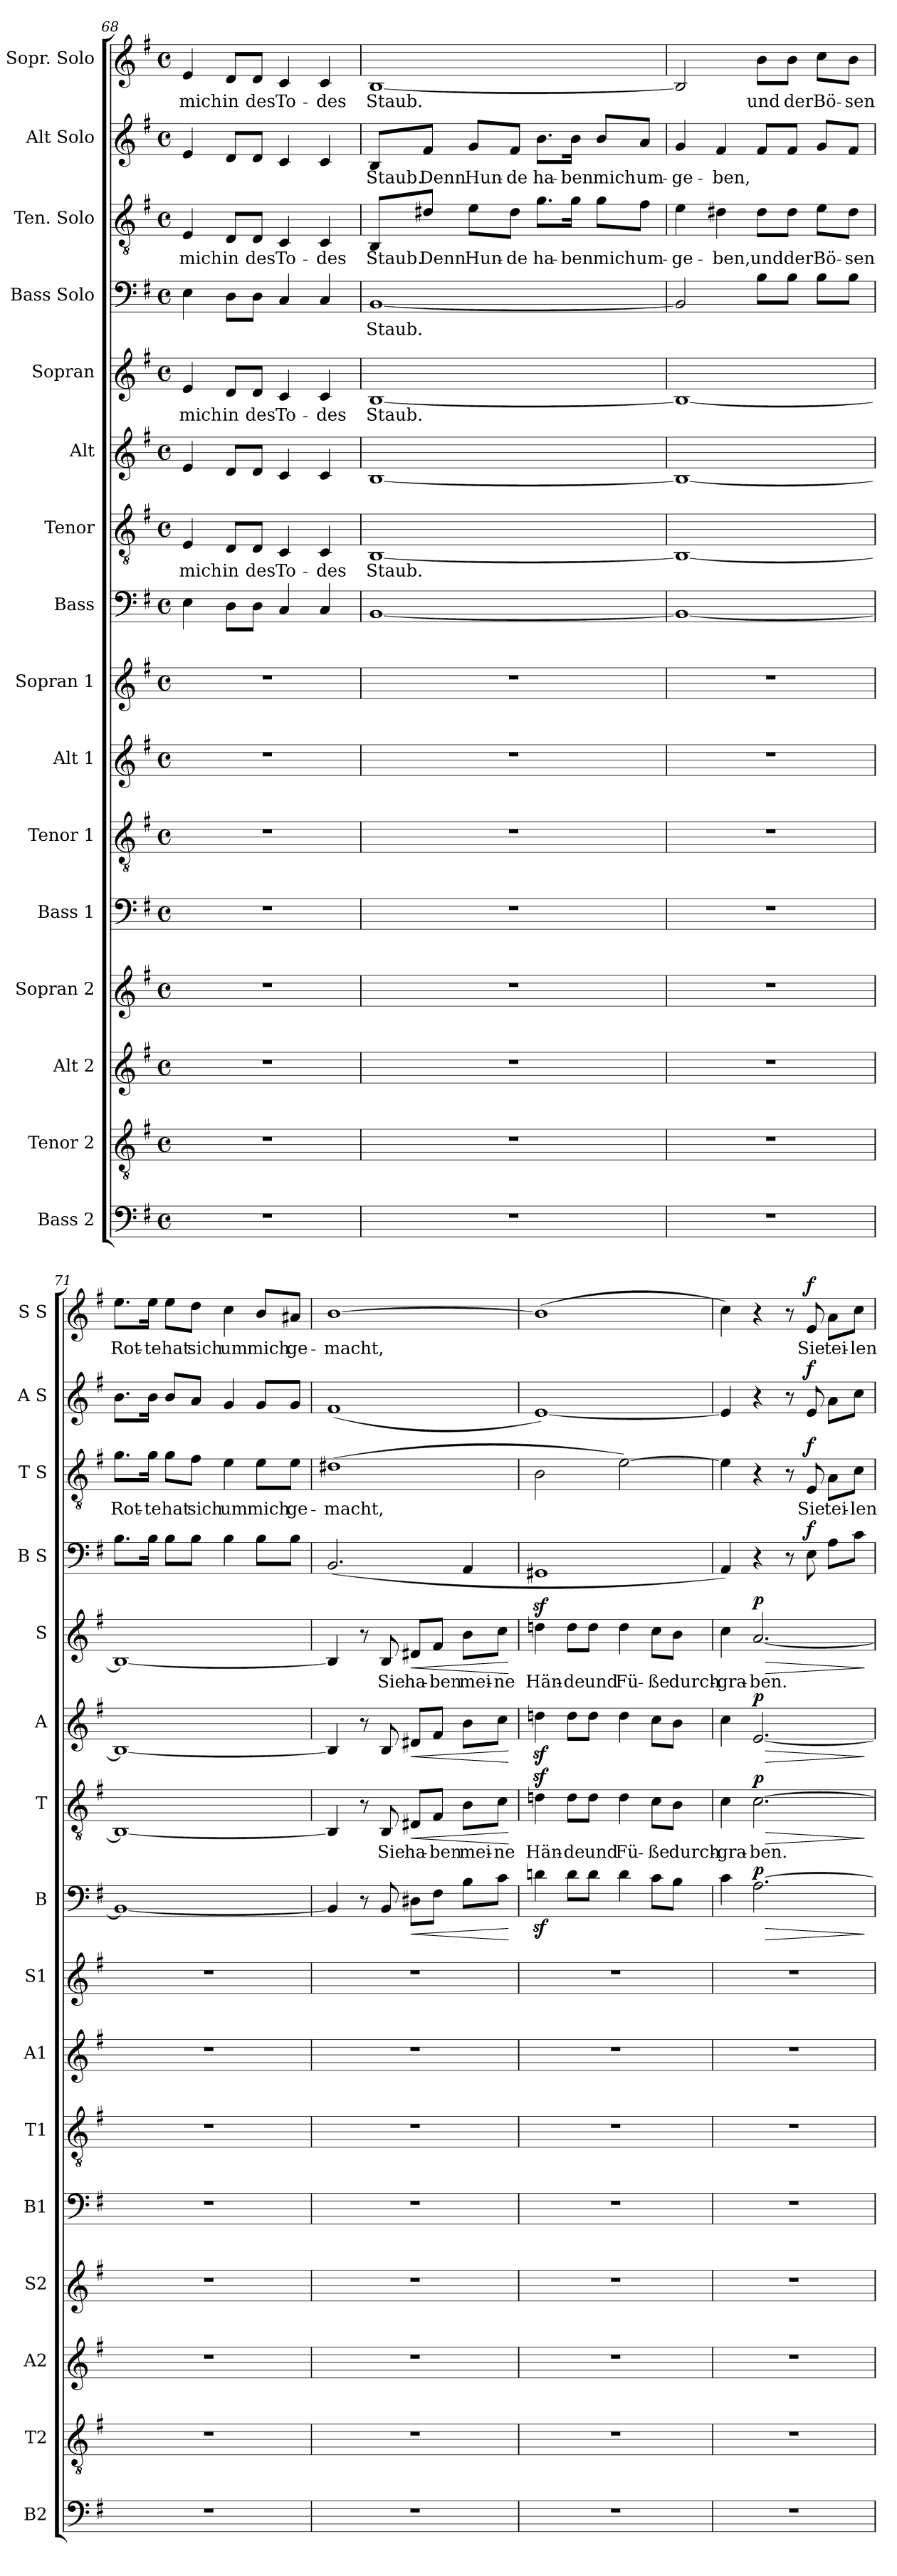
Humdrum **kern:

**kern	**kern	**kern	**kern	**kern	**kern	**kern	**kern	**kern	**dynam	**kern	**text	**dynam	**kern	**dynam	**kern	**text	**dynam	**kern	**text	**dynam	**kern	**text	**dynam	**kern	**text	**dynam	**kern	**text	**dynam
*part16	*part15	*part14	*part13	*part12	*part11	*part10	*part9	*part8	*part8	*part7	*part7	*part7	*part6	*part6	*part5	*part5	*part5	*part4	*part4	*part4	*part3	*part3	*part3	*part2	*part2	*part2	*part1	*part1	*part1
*staff16	*staff15	*staff14	*staff13	*staff12	*staff11	*staff10	*staff9	*staff8	*staff8	*staff7	*staff7	*staff7	*staff6	*staff6	*staff5	*staff5	*staff5	*staff4	*staff4	*staff4	*staff3	*staff3	*staff3	*staff2	*staff2	*staff2	*staff1	*staff1	*staff1
*I"Bass 2	*I"Tenor 2	*I"Alt 2	*I"Sopran 2	*I"Bass 1	*I"Tenor 1	*I"Alt 1	*I"Sopran 1	*I"Bass	*	*I"Tenor	*	*	*I"Alt	*	*I"Sopran	*	*	*I"Bass Solo	*	*	*I"Ten. Solo	*	*	*I"Alt Solo	*	*	*I"Sopr. Solo	*	*
*I'B2	*I'T2	*I'A2	*I'S2	*I'B1	*I'T1	*I'A1	*I'S1	*I'B	*	*I'T	*	*	*I'A	*	*I'S	*	*	*I'B S	*	*	*I'T S	*	*	*I'A S	*	*	*I'S S	*	*
*clefF4	*clefGv2	*clefG2	*clefG2	*clefF4	*clefGv2	*clefG2	*clefG2	*clefF4	*	*clefGv2	*	*	*clefG2	*	*clefG2	*	*	*clefF4	*	*	*clefGv2	*	*	*clefG2	*	*	*clefG2	*	*
*k[f#]	*k[f#]	*k[f#]	*k[f#]	*k[f#]	*k[f#]	*k[f#]	*k[f#]	*k[f#]	*	*k[f#]	*	*	*k[f#]	*	*k[f#]	*	*	*k[f#]	*	*	*k[f#]	*	*	*k[f#]	*	*	*k[f#]	*	*
*M4/4	*M4/4	*M4/4	*M4/4	*M4/4	*M4/4	*M4/4	*M4/4	*M4/4	*	*M4/4	*	*	*M4/4	*	*M4/4	*	*	*M4/4	*	*	*M4/4	*	*	*M4/4	*	*	*M4/4	*	*
*met(c)	*met(c)	*met(c)	*met(c)	*met(c)	*met(c)	*met(c)	*met(c)	*met(c)	*	*met(c)	*	*	*met(c)	*	*met(c)	*	*	*met(c)	*	*	*met(c)	*	*	*met(c)	*	*	*met(c)	*	*
=68	=68	=68	=68	=68	=68	=68	=68	=68	=68	=68	=68	=68	=68	=68	=68	=68	=68	=68	=68	=68	=68	=68	=68	=68	=68	=68	=68	=68	=68
1r	1r	1r	1r	1r	1r	1r	1r	4E\	.	4E/	mich	.	4e/	.	4e/	mich	.	4E\	.	.	4E/	mich	.	4e/	.	.	4e/	mich	.
.	.	.	.	.	.	.	.	8D\L	.	8D/L	in	.	8d/L	.	8d/L	in	.	8D\L	.	.	8D/L	in	.	8d/L	.	.	8d/L	in	.
.	.	.	.	.	.	.	.	8D\J	.	8D/J	des	.	8d/J	.	8d/J	des	.	8D\J	.	.	8D/J	des	.	8d/J	.	.	8d/J	des	.
.	.	.	.	.	.	.	.	4C/	.	4C/	To-	.	4c/	.	4c/	To-	.	4C/	.	.	4C/	To-	.	4c/	.	.	4c/	To-	.
.	.	.	.	.	.	.	.	4C/	.	4C/	-des	.	4c/	.	4c/	-des	.	4C/	.	.	4C/	-des	.	4c/	.	.	4c/	-des	.
!!LO:LB:g=z
=69	=69	=69	=69	=69	=69	=69	=69	=69	=69	=69	=69	=69	=69	=69	=69	=69	=69	=69	=69	=69	=69	=69	=69	=69	=69	=69	=69	=69	=69
1r	1r	1r	1r	1r	1r	1r	1r	[1BB	.	[1BB	Staub.	.	[1B	.	[1B	Staub.	.	[1BB	Staub.	.	8BB/L	Staub.	.	8B/L	Staub.	.	[1B	Staub.	.
.	.	.	.	.	.	.	.	.	.	.	.	.	.	.	.	.	.	.	.	.	8d#X/J	Denn	.	8f#/J	Denn	.	.	.	.
.	.	.	.	.	.	.	.	.	.	.	.	.	.	.	.	.	.	.	.	.	8e\L	Hun-	.	8g/L	Hun-	.	.	.	.
.	.	.	.	.	.	.	.	.	.	.	.	.	.	.	.	.	.	.	.	.	8d#\J	-de	.	8f#/J	-de	.	.	.	.
.	.	.	.	.	.	.	.	.	.	.	.	.	.	.	.	.	.	.	.	.	8.g\L	ha-	.	8.b\L	ha-	.	.	.	.
.	.	.	.	.	.	.	.	.	.	.	.	.	.	.	.	.	.	.	.	.	16g\Jk	-ben	.	16b\Jk	-ben	.	.	.	.
.	.	.	.	.	.	.	.	.	.	.	.	.	.	.	.	.	.	.	.	.	8g\L	mich	.	8b/L	mich	.	.	.	.
.	.	.	.	.	.	.	.	.	.	.	.	.	.	.	.	.	.	.	.	.	8f#\J	um-	.	8a/J	um-	.	.	.	.
=70	=70	=70	=70	=70	=70	=70	=70	=70	=70	=70	=70	=70	=70	=70	=70	=70	=70	=70	=70	=70	=70	=70	=70	=70	=70	=70	=70	=70	=70
1r	1r	1r	1r	1r	1r	1r	1r	1BB_	.	1BB_	.	.	1B_	.	1B_	.	.	2BB/]	.	.	4e\	-ge-	.	4g/	-ge-	.	2B/]	.	.
.	.	.	.	.	.	.	.	.	.	.	.	.	.	.	.	.	.	.	.	.	4d#X\	-ben,	.	4f#/	-ben,	.	.	.	.
.	.	.	.	.	.	.	.	.	.	.	.	.	.	.	.	.	.	8B\L	.	.	8d#\L	und	.	8f#/L	.	.	8b\L	und	.
.	.	.	.	.	.	.	.	.	.	.	.	.	.	.	.	.	.	8B\J	.	.	8d#\J	der	.	8f#/J	.	.	8b\J	der	.
.	.	.	.	.	.	.	.	.	.	.	.	.	.	.	.	.	.	8B\L	.	.	8e\L	Bö-	.	8g/L	.	.	8cc\L	Bö-	.
.	.	.	.	.	.	.	.	.	.	.	.	.	.	.	.	.	.	8B\J	.	.	8d#\J	-sen	.	8f#/J	.	.	8b\J	-sen	.
=71	=71	=71	=71	=71	=71	=71	=71	=71	=71	=71	=71	=71	=71	=71	=71	=71	=71	=71	=71	=71	=71	=71	=71	=71	=71	=71	=71	=71	=71
1r	1r	1r	1r	1r	1r	1r	1r	1BB_	.	1BB_	.	.	1B_	.	1B_	.	.	8.B\L	.	.	8.g\L	Rot-	.	8.b\L	.	.	8.ee\L	Rot-	.
.	.	.	.	.	.	.	.	.	.	.	.	.	.	.	.	.	.	16B\Jk	.	.	16g\Jk	-te	.	16b\Jk	.	.	16ee\Jk	-te	.
.	.	.	.	.	.	.	.	.	.	.	.	.	.	.	.	.	.	8B\L	.	.	8g\L	hat	.	8b/L	.	.	8ee\L	hat	.
.	.	.	.	.	.	.	.	.	.	.	.	.	.	.	.	.	.	8B\J	.	.	8f#\J	sich	.	8a/J	.	.	8dd\J	sich	.
.	.	.	.	.	.	.	.	.	.	.	.	.	.	.	.	.	.	4B\	.	.	4e\	um	.	4g/	.	.	4cc\	um	.
.	.	.	.	.	.	.	.	.	.	.	.	.	.	.	.	.	.	8B\L	.	.	8e\L	mich	.	8g/L	.	.	8b/L	mich	.
.	.	.	.	.	.	.	.	.	.	.	.	.	.	.	.	.	.	8B\J	.	.	8e\J	ge-	.	8g/J	.	.	8a#X/J	ge-	.
!!LO:PB:g=z
=72	=72	=72	=72	=72	=72	=72	=72	=72	=72	=72	=72	=72	=72	=72	=72	=72	=72	=72	=72	=72	=72	=72	=72	=72	=72	=72	=72	=72	=72
1r	1r	1r	1r	1r	1r	1r	1r	4BB/]	.	4BB/]	.	.	4B/]	.	4B/]	.	.	(2.BB/	.	.	(>1d#X	-macht,	.	(1f#	.	.	[1b	-macht,	.
.	.	.	.	.	.	.	.	8r	.	8r	.	.	8r	.	8r	.	.	.	.	.	.	.	.	.	.	.	.	.	.
.	.	.	.	.	.	.	.	8BB/	.	8BB/	Sie	.	8B/	.	8B/	Sie	.	.	.	.	.	.	.	.	.	.	.	.	.
!	!	!	!	!	!	!	!	!	!LO:HP:b	!	!	!LO:HP:b	!	!LO:HP:b	!	!	!LO:HP:b	!	!	!	!	!	!	!	!	!	!	!	!
.	.	.	.	.	.	.	.	8D#X\L	<	8D#X/L	ha-	<	8d#X/L	<	8d#X/L	ha-	<	.	.	.	.	.	.	.	.	.	.	.	.
.	.	.	.	.	.	.	.	8F#\J	.	8F#/J	-ben	.	8f#/J	.	8f#/J	-ben	.	.	.	.	.	.	.	.	.	.	.	.	.
.	.	.	.	.	.	.	.	8B\L	.	8B\L	mei-	.	8b\L	.	8b\L	mei-	.	4AA/	.	.	.	.	.	.	.	.	.	.	.
.	.	.	.	.	.	.	.	8c\J	.	8c\J	-ne	.	8cc\J	.	8cc\J	-ne	.	.	.	.	.	.	.	.	.	.	.	.	.
.	.	.	.	.	.	.	.	.	[	.	.	[	.	[	.	.	[	.	.	.	.	.	.	.	.	.	.	.	.
=73	=73	=73	=73	=73	=73	=73	=73	=73	=73	=73	=73	=73	=73	=73	=73	=73	=73	=73	=73	=73	=73	=73	=73	=73	=73	=73	=73	=73	=73
1r	1r	1r	1r	1r	1r	1r	1r	4dnz>\	.	4dnz>\	Hän-	.	4ddnz>\	.	4ddnz>\	Hän-	.	1GG#X	.	.	2B\	.	.	[1e)	.	.	(1b]	.	.
.	.	.	.	.	.	.	.	8d\L	.	8d\L	-de	.	8dd\L	.	8dd\L	-de	.	.	.	.	.	.	.	.	.	.	.	.	.
.	.	.	.	.	.	.	.	8d\J	.	8d\J	und	.	8dd\J	.	8dd\J	und	.	.	.	.	.	.	.	.	.	.	.	.	.
.	.	.	.	.	.	.	.	4d\	.	4d\	Fü-	.	4dd\	.	4dd\	Fü-	.	.	.	.	[2e\)	.	.	.	.	.	.	.	.
.	.	.	.	.	.	.	.	8c\L	.	8c\L	-ße	.	8cc\L	.	8cc\L	-ße	.	.	.	.	.	.	.	.	.	.	.	.	.
.	.	.	.	.	.	.	.	8B\J	.	8B\J	durch-	.	8b\J	.	8b\J	durch-	.	.	.	.	.	.	.	.	.	.	.	.	.
=74	=74	=74	=74	=74	=74	=74	=74	=74	=74	=74	=74	=74	=74	=74	=74	=74	=74	=74	=74	=74	=74	=74	=74	=74	=74	=74	=74	=74	=74
1r	1r	1r	1r	1r	1r	1r	1r	4c\	.	4c\	-gra-	.	4cc\	.	4cc\	-gra-	.	4AA/)	.	.	4e\]	.	.	4e/]	.	.	4cc\)	.	.
!	!	!	!	!	!	!	!	!	!LO:HP:b	!	!	!LO:HP:b	!	!LO:HP:b	!	!	!LO:HP:b	!	!	!	!	!	!	!	!	!	!	!	!
!	!	!	!	!	!	!	!	!	!LO:DY:n=1:a	!	!	!LO:DY:n=1:a	!	!LO:DY:n=1:a	!	!	!LO:DY:n=1:a	!	!	!	!	!	!	!	!	!	!	!	!
.	.	.	.	.	.	.	.	[2.A\	> p	[2.c\	-ben.	> p	[2.e/	> p	[2.a/	-ben.	> p	4r	.	.	4r	.	.	4r	.	.	4r	.	.
.	.	.	.	.	.	.	.	.	.	.	.	.	.	.	.	.	.	8r	.	.	8r	.	.	8r	.	.	8r	.	.
!	!	!	!	!	!	!	!	!	!	!	!	!	!	!	!	!	!	!	!	!LO:DY:a	!	!	!LO:DY:a	!	!	!LO:DY:a	!	!	!LO:DY:a
.	.	.	.	.	.	.	.	.	.	.	.	.	.	.	.	.	.	8E\	.	f	8E/	Sie	f	8e/	.	f	8e/	Sie	f
.	.	.	.	.	.	.	.	.	.	.	.	.	.	.	.	.	.	8A\L	.	.	8A\L	tei-	.	8a\L	.	.	8a\L	tei-	.
.	.	.	.	.	.	.	.	.	.	.	.	.	.	.	.	.	.	8c\J	.	.	8c\J	-len	.	8cc\J	.	.	8cc\J	-len	.
.	.	.	.	.	.	.	.	.	]	.	.	]	.	]	.	.	]	.	.	.	.	.	.	.	.	.	.	.	.
=	=	=	=	=	=	=	=	=	=	=	=	=	=	=	=	=	=	=	=	=	=	=	=	=	=	=	=	=	=
*-	*-	*-	*-	*-	*-	*-	*-	*-	*-	*-	*-	*-	*-	*-	*-	*-	*-	*-	*-	*-	*-	*-	*-	*-	*-	*-	*-	*-	*-
